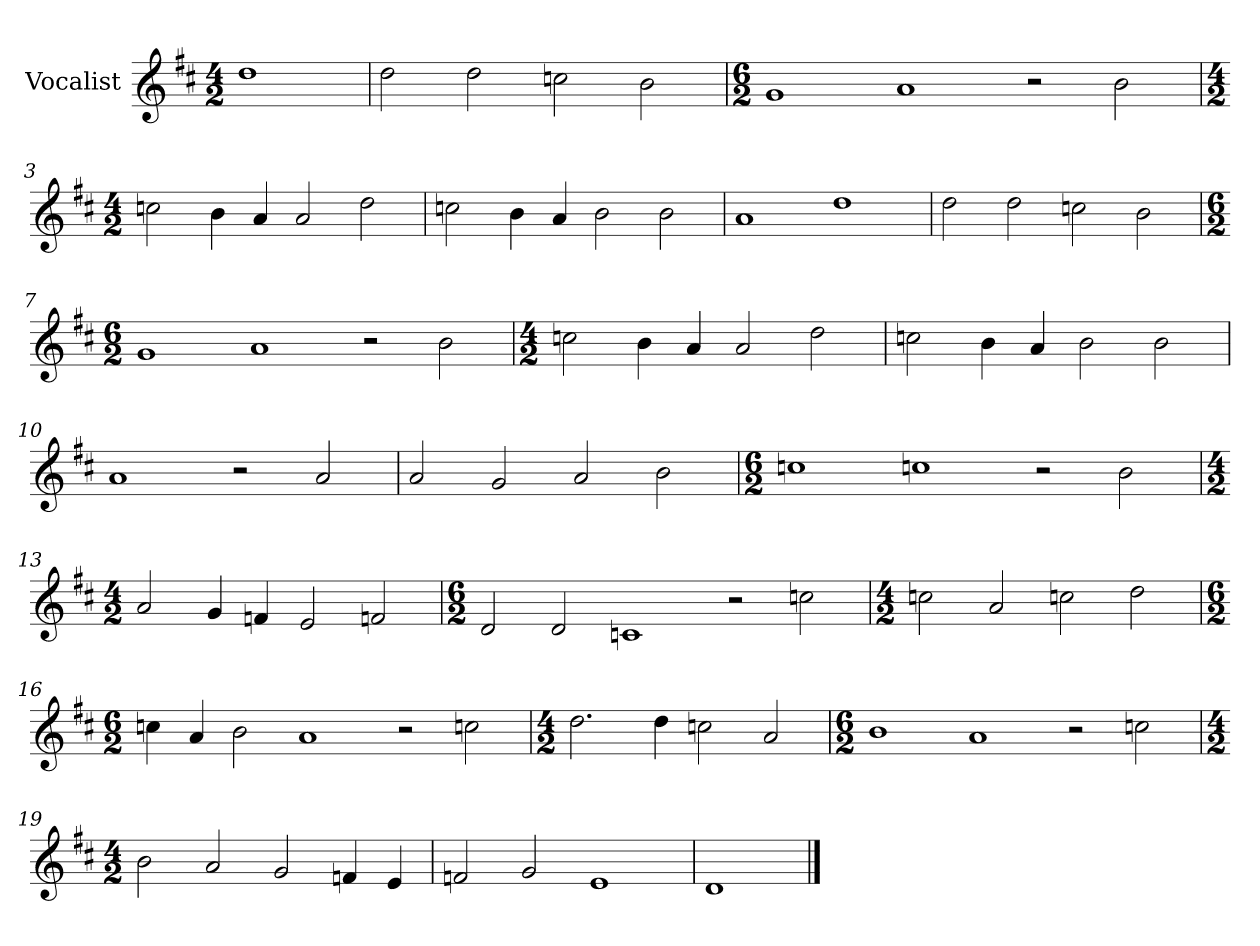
**kern
*part1
*staff1
*I"Vocalist
*k[f#c#]
*D:
*M4/2
=
1dd
=1
2dd
2dd
2ccn
2b
=2
*M6/2
1g
1a
2r
2b
=3
*M4/2
2ccn
4b
4a
2a
2dd
=4
2ccn
4b
4a
2b
2b
=5
1a
1dd
=6
2dd
2dd
2ccn
2b
=7
*M6/2
1g
1a
2r
2b
=8
*M4/2
2ccn
4b
4a
2a
2dd
=9
2ccn
4b
4a
2b
2b
=10
1a
2r
2a
=11
2a
2g
2a
2b
=12
*M6/2
1ccn
1ccn
2r
2b
=13
*M4/2
2a
4g
4fn
2e
2fn
=14
*M6/2
2d
2d
1cn
2r
2ccn
=15
*M4/2
2ccn
2a
2ccn
2dd
=16
*M6/2
4ccn
4a
2b
1a
2r
2ccn
=17
*M4/2
2.dd
4dd
2ccn
2a
=18
*M6/2
1b
1a
2r
2ccn
=19
*M4/2
2b
2a
2g
4fn
4e
=20
2fn
2g
1e
=21
1d
==
*-
